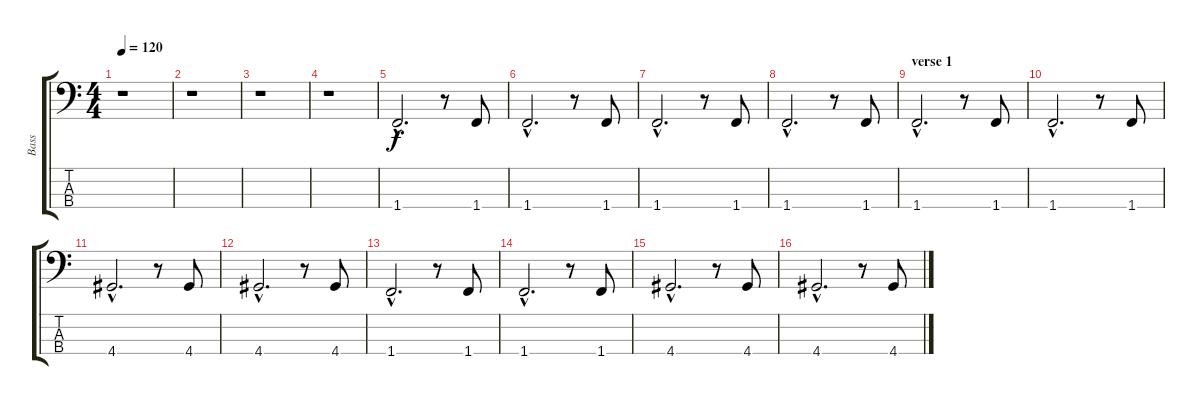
\track ("Bass" "Bass") {instrument electricbasspick}
\staff {score tabs}
\tuning (G2 D2 A1 E1) {hide}
\ts (4 4)
\tempo 120
\clef f4
\ks c
r.1{dy f instrument electricbasspick} |
r.1 |
r.1 |
r.1 |
1.4{hac}.2{d} r.8 1.4.8 |
1.4{hac}.2{d} r.8 1.4.8 |
1.4{hac}.2{d} r.8 1.4.8 |
1.4{hac}.2{d} r.8 1.4.8 |
\section ("" "verse 1")
1.4{hac}.2{d} r.8 1.4.8 |
1.4{hac}.2{d} r.8 1.4.8 |
4.4{hac}.2{d} r.8 4.4.8 |
4.4{hac}.2{d} r.8 4.4.8 |
1.4{hac}.2{d} r.8 1.4.8 |
1.4{hac}.2{d} r.8 1.4.8 |
4.4{hac}.2{d} r.8 4.4.8 |
4.4{hac}.2{d} r.8 4.4.8
